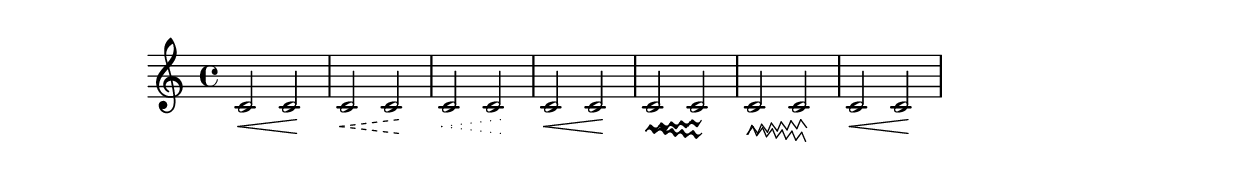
%% DO NOT EDIT this file manually; it is automatically
%% generated from LSR http://lsr.dsi.unimi.it
%% Make any changes in LSR itself, or in Documentation/snippets/new/ ,
%% and then run scripts/auxiliar/makelsr.py
%%
%% This file is in the public domain.
\version "2.12.2"

\header {
  lsrtags = "expressive-marks, tweaks-and-overrides"

%% Translation of GIT committish: 91eeed36c877fe625d957437d22081721c8c6345
  texidoces = "
Los reguladores pueden imprimirse en uno cualquiera de los estilos de
@code{line-interface}: discontinuo, punteado, línea, trino o zig-zag.

"
  doctitlees = "Reguladores con distintos estilos de línea"



  texidoc = "
Hairpins can take any style from @code{line-interface} - dashed-line,
dotted-line, line, trill or zigzag.

"
  doctitle = "Hairpins with different line styles"
} % begin verbatim

\relative c' {
  c2\< c\!
  \override Hairpin #'style = #'dashed-line
  c2\< c\!
  \override Hairpin #'style = #'dotted-line
  c2\< c\!
  \override Hairpin #'style = #'line
  c2\< c\!
  \override Hairpin #'style = #'trill
  c2\< c\!
  \override Hairpin #'style = #'zigzag
  c2\< c\!
  \revert Hairpin #'style
  c2\< c\!
}

